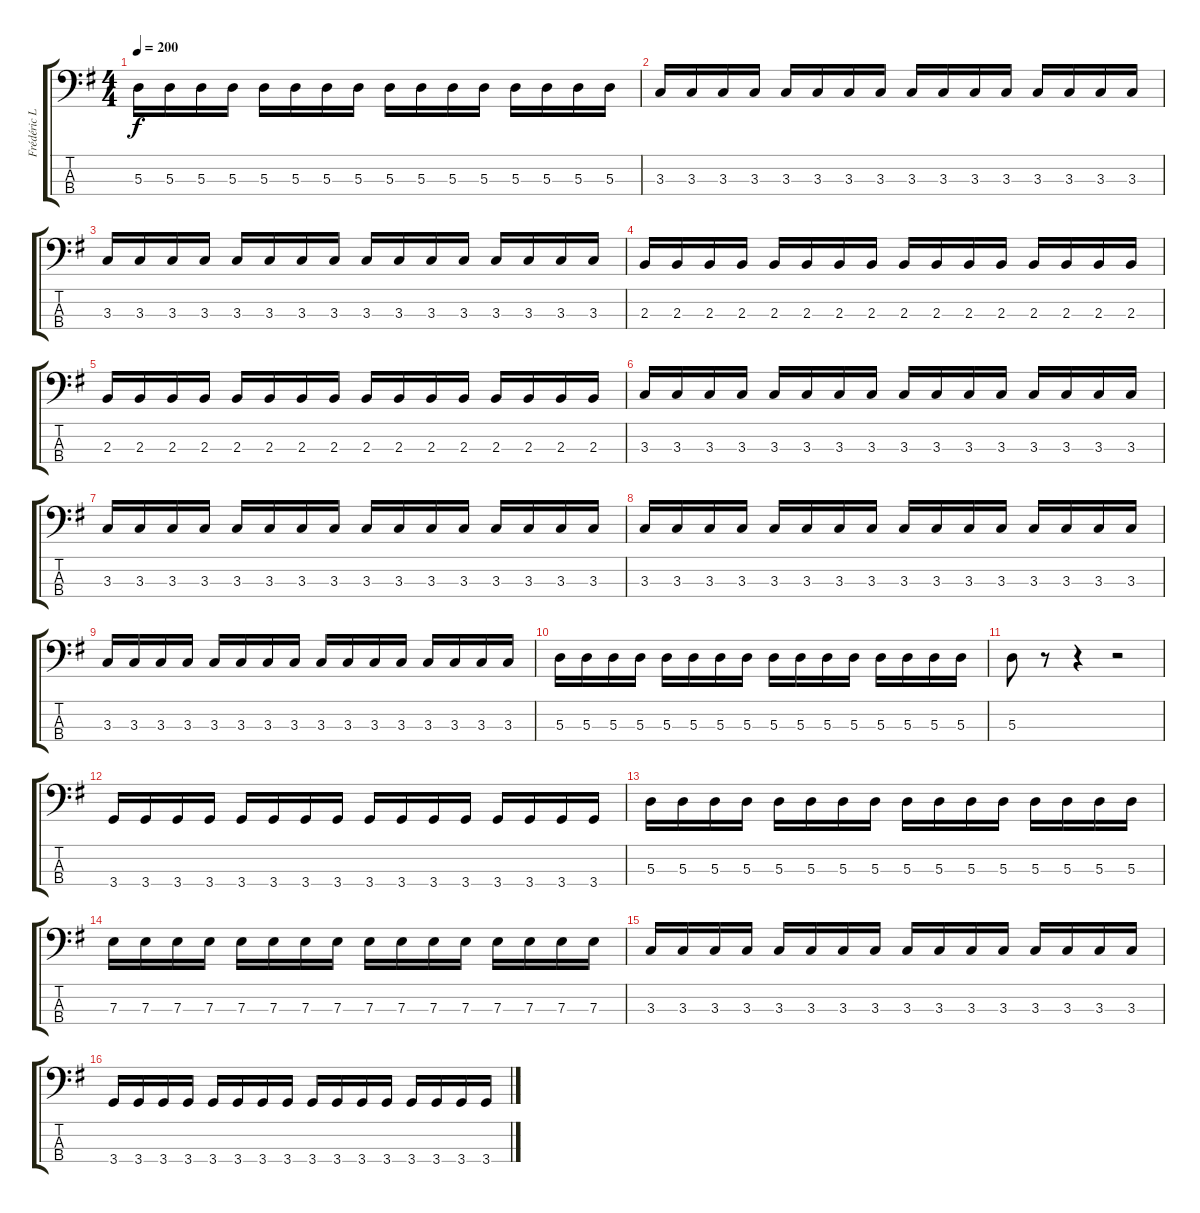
\track ("Frédéric Leclercq" "Frédéric L") {instrument electricbasspick}
\staff {score tabs}
\tuning (G2 D2 A1 E1) {hide}
\ts (4 4)
\tempo 200
\clef f4
\ks g
5.3.16{dy f} 5.3.16 5.3.16 5.3.16 5.3.16 5.3.16 5.3.16 5.3.16 5.3.16 5.3.16 5.3.16 5.3.16 5.3.16 5.3.16 5.3.16 5.3.16 |
3.3.16 3.3.16 3.3.16 3.3.16 3.3.16 3.3.16 3.3.16 3.3.16 3.3.16 3.3.16 3.3.16 3.3.16 3.3.16 3.3.16 3.3.16 3.3.16 |
3.3.16 3.3.16 3.3.16 3.3.16 3.3.16 3.3.16 3.3.16 3.3.16 3.3.16 3.3.16 3.3.16 3.3.16 3.3.16 3.3.16 3.3.16 3.3.16 |
2.3.16 2.3.16 2.3.16 2.3.16 2.3.16 2.3.16 2.3.16 2.3.16 2.3.16 2.3.16 2.3.16 2.3.16 2.3.16 2.3.16 2.3.16 2.3.16 |
2.3.16 2.3.16 2.3.16 2.3.16 2.3.16 2.3.16 2.3.16 2.3.16 2.3.16 2.3.16 2.3.16 2.3.16 2.3.16 2.3.16 2.3.16 2.3.16 |
3.3.16 3.3.16 3.3.16 3.3.16 3.3.16 3.3.16 3.3.16 3.3.16 3.3.16 3.3.16 3.3.16 3.3.16 3.3.16 3.3.16 3.3.16 3.3.16 |
3.3.16 3.3.16 3.3.16 3.3.16 3.3.16 3.3.16 3.3.16 3.3.16 3.3.16 3.3.16 3.3.16 3.3.16 3.3.16 3.3.16 3.3.16 3.3.16 |
3.3.16 3.3.16 3.3.16 3.3.16 3.3.16 3.3.16 3.3.16 3.3.16 3.3.16 3.3.16 3.3.16 3.3.16 3.3.16 3.3.16 3.3.16 3.3.16 |
3.3.16 3.3.16 3.3.16 3.3.16 3.3.16 3.3.16 3.3.16 3.3.16 3.3.16 3.3.16 3.3.16 3.3.16 3.3.16 3.3.16 3.3.16 3.3.16 |
5.3.16 5.3.16 5.3.16 5.3.16 5.3.16 5.3.16 5.3.16 5.3.16 5.3.16 5.3.16 5.3.16 5.3.16 5.3.16 5.3.16 5.3.16 5.3.16 |
5.3.8 r.8 r.4 r.2 |
3.4.16 3.4.16 3.4.16 3.4.16 3.4.16 3.4.16 3.4.16 3.4.16 3.4.16 3.4.16 3.4.16 3.4.16 3.4.16 3.4.16 3.4.16 3.4.16 |
5.3.16 5.3.16 5.3.16 5.3.16 5.3.16 5.3.16 5.3.16 5.3.16 5.3.16 5.3.16 5.3.16 5.3.16 5.3.16 5.3.16 5.3.16 5.3.16 |
7.3.16 7.3.16 7.3.16 7.3.16 7.3.16 7.3.16 7.3.16 7.3.16 7.3.16 7.3.16 7.3.16 7.3.16 7.3.16 7.3.16 7.3.16 7.3.16 |
3.3.16 3.3.16 3.3.16 3.3.16 3.3.16 3.3.16 3.3.16 3.3.16 3.3.16 3.3.16 3.3.16 3.3.16 3.3.16 3.3.16 3.3.16 3.3.16 |
3.4.16 3.4.16 3.4.16 3.4.16 3.4.16 3.4.16 3.4.16 3.4.16 3.4.16 3.4.16 3.4.16 3.4.16 3.4.16 3.4.16 3.4.16 3.4.16
